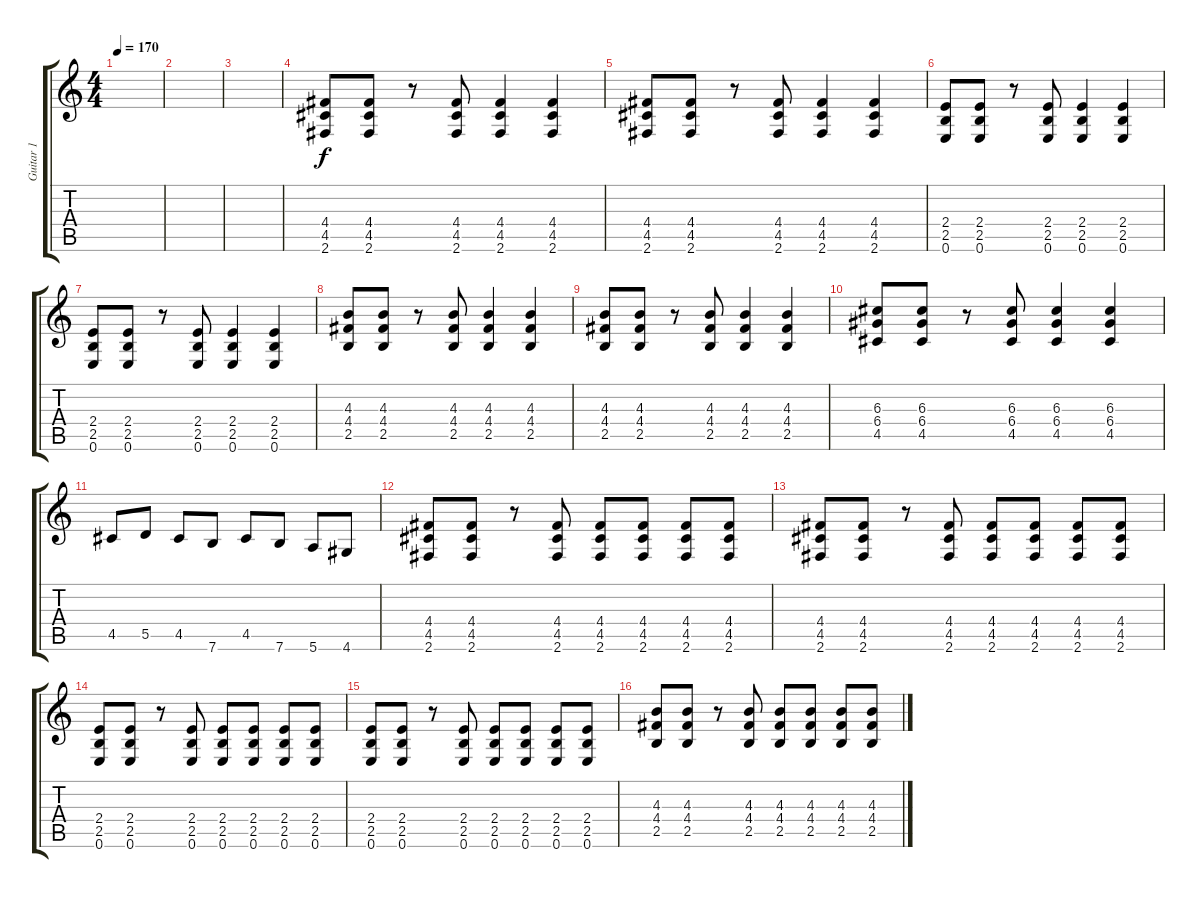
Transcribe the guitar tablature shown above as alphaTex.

\track ("Guitar 1" "Guitar 1") {instrument overdrivenguitar}
\staff {score tabs}
\tuning (E4 B3 G3 D3 A2 E2) {hide}
\ts (4 4)
\tempo 170
\clef g2
\ks c
|
|
|
(4.4 4.5 2.6).8 (4.4 4.5 2.6).8 r.8 (4.4 4.5 2.6).8 (4.4 4.5 2.6).4 (4.4 4.5 2.6).4 |
(4.4 4.5 2.6).8 (4.4 4.5 2.6).8 r.8 (4.4 4.5 2.6).8 (4.4 4.5 2.6).4 (4.4 4.5 2.6).4 |
(2.4 2.5 0.6).8 (2.4 2.5 0.6).8 r.8 (2.4 2.5 0.6).8 (2.4 2.5 0.6).4 (2.4 2.5 0.6).4 |
(2.4 2.5 0.6).8 (2.4 2.5 0.6).8 r.8 (2.4 2.5 0.6).8 (2.4 2.5 0.6).4 (2.4 2.5 0.6).4 |
(4.3 4.4 2.5).8 (4.3 4.4 2.5).8 r.8 (4.3 4.4 2.5).8 (4.3 4.4 2.5).4 (4.3 4.4 2.5).4 |
(4.3 4.4 2.5).8 (4.3 4.4 2.5).8 r.8 (4.3 4.4 2.5).8 (4.3 4.4 2.5).4 (4.3 4.4 2.5).4 |
(6.3 6.4 4.5).8 (6.3 6.4 4.5).8 r.8 (6.3 6.4 4.5).8 (6.3 6.4 4.5).4 (6.3 6.4 4.5).4 |
4.5.8 5.5.8 4.5.8 7.6.8 4.5.8 7.6.8 5.6.8 4.6.8 |
(4.4 4.5 2.6).8 (4.4 4.5 2.6).8 r.8 (4.4 4.5 2.6).8 (4.4 4.5 2.6).8 (4.4 4.5 2.6).8 (4.4 4.5 2.6).8 (4.4 4.5 2.6).8 |
(4.4 4.5 2.6).8 (4.4 4.5 2.6).8 r.8 (4.4 4.5 2.6).8 (4.4 4.5 2.6).8 (4.4 4.5 2.6).8 (4.4 4.5 2.6).8 (4.4 4.5 2.6).8 |
(2.4 2.5 0.6).8 (2.4 2.5 0.6).8 r.8 (2.4 2.5 0.6).8 (2.4 2.5 0.6).8 (2.4 2.5 0.6).8 (2.4 2.5 0.6).8 (2.4 2.5 0.6).8 |
(2.4 2.5 0.6).8 (2.4 2.5 0.6).8 r.8 (2.4 2.5 0.6).8 (2.4 2.5 0.6).8 (2.4 2.5 0.6).8 (2.4 2.5 0.6).8 (2.4 2.5 0.6).8 |
(4.3 4.4 2.5).8 (4.3 4.4 2.5).8 r.8 (4.3 4.4 2.5).8 (4.3 4.4 2.5).8 (4.3 4.4 2.5).8 (4.3 4.4 2.5).8 (4.3 4.4 2.5).8
